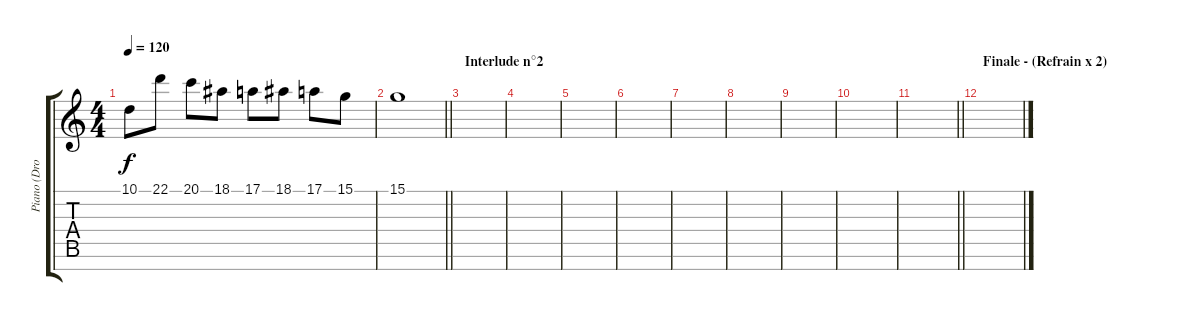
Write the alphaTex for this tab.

\track ("Piano (Droite Moyenne)" "Piano (Dro") {instrument acousticgrandpiano}
\staff {score tabs}
\tuning (E4 B3 G3 D3 A2 E2 B1) {hide}
\ts (4 4)
\tempo 120
\clef g2
\ks c
10.1.8{dy f} 22.1.8 20.1.8 18.1.8 17.1.8 18.1.8 17.1.8 15.1.8 |
\barLineRight lightlight
15.1.1 |
\section ("" "Interlude n°2")
|
|
|
|
|
|
|
|
\barLineRight lightlight
|
\section ("" "Finale - (Refrain x 2)")
